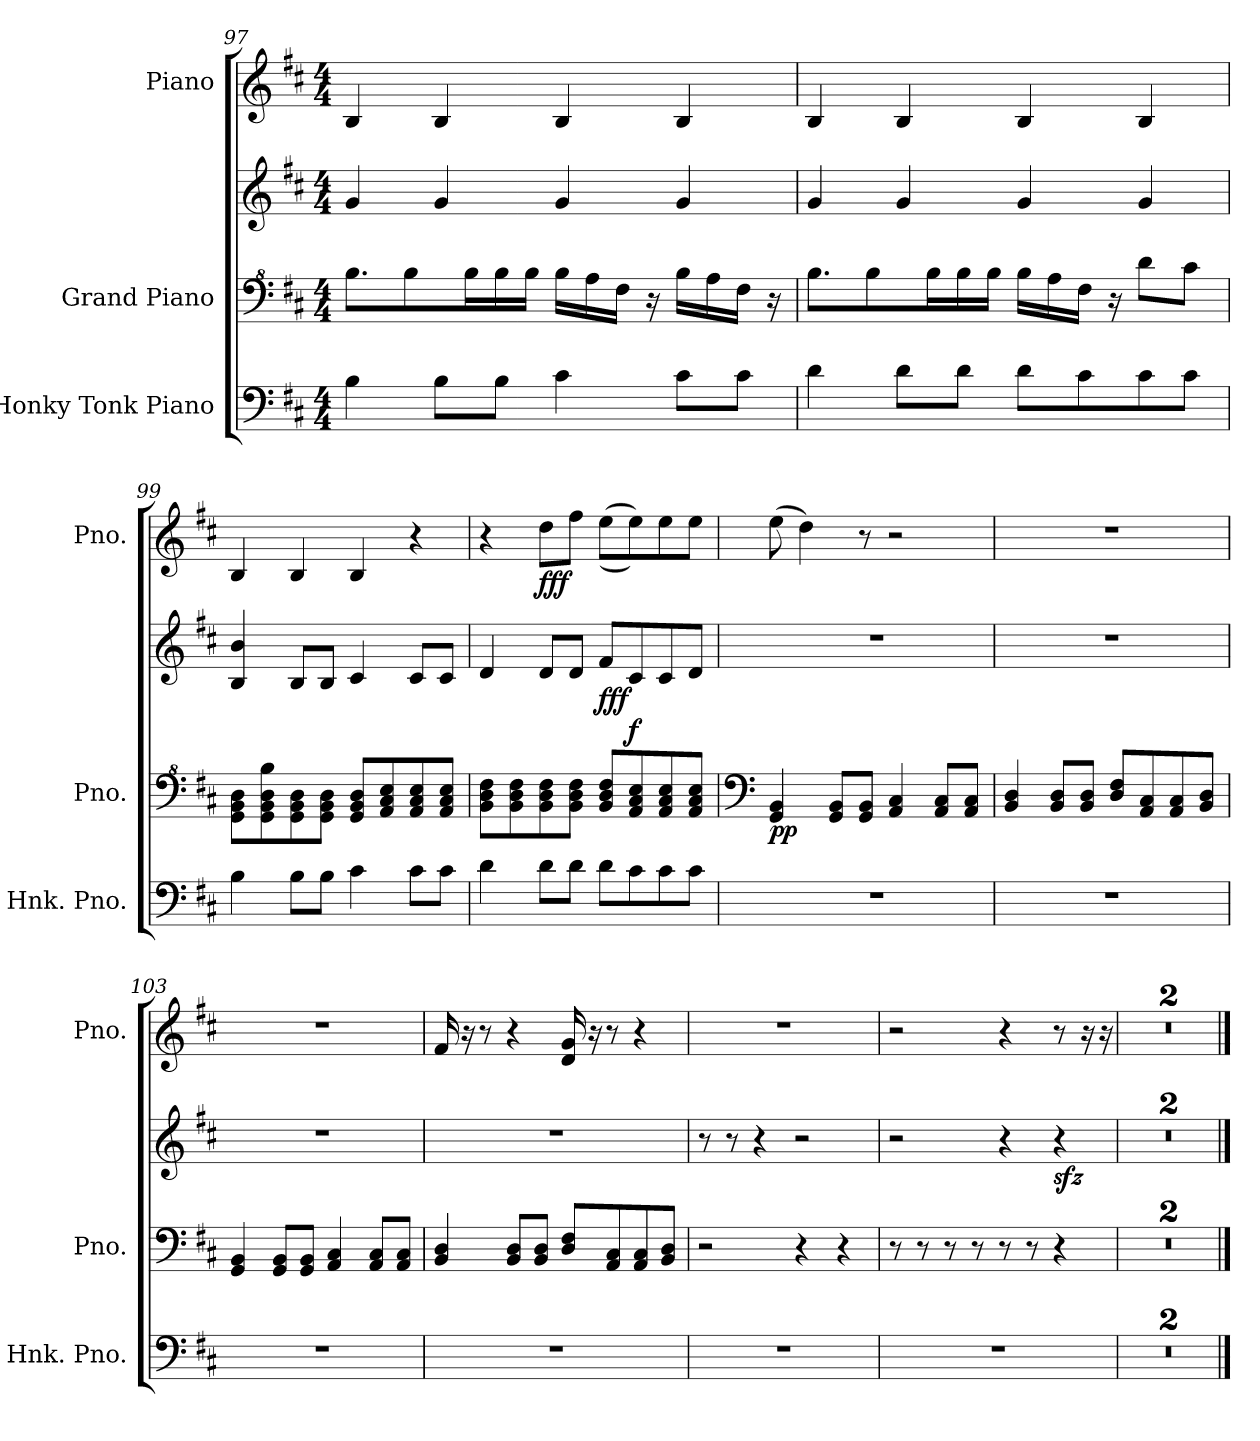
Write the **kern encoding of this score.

**kern	**kern	**kern	**dynam	**kern	**dynam
*part3	*part2	*part2	*part2	*part1	*part1
*staff4	*staff3	*staff2	*staff2/3	*staff1	*staff1
*I"Honky Tonk Piano	*I"Grand Piano	*	*	*I"Piano	*
*I'Hnk. Pno.	*I'Pno.	*	*	*I'Pno.	*
*clefF4	*clefF^4	*clefG2	*	*clefG2	*
*k[f#c#]	*k[f#c#]	*k[f#c#]	*	*k[f#c#]	*
*M4/4	*M4/4	*M4/4	*	*M4/4	*
=97	=97	=97	=97	=97	=97
4B\	8.b\L	4g/	.	4B/	.
.	8b\	.	.	.	.
8B\L	.	4g/	.	4B/	.
.	16b\L	.	.	.	.
8B\J	16b\	.	.	.	.
.	16b\JJ	.	.	.	.
4c#\	16b\LL	4g/	.	4B/	.
.	16a\	.	.	.	.
.	16f#\JJ	.	.	.	.
.	16r	.	.	.	.
8c#\L	16b\LL	4g/	.	4B/	.
.	16a\	.	.	.	.
8c#\J	16f#\JJ	.	.	.	.
.	16r	.	.	.	.
=98	=98	=98	=98	=98	=98
4d\	8.b\L	4g/	.	4B/	.
.	8b\	.	.	.	.
8d\L	.	4g/	.	4B/	.
.	16b\L	.	.	.	.
8d\J	16b\	.	.	.	.
.	16b\JJ	.	.	.	.
8d\L	16b\LL	4g/	.	4B/	.
.	16a\	.	.	.	.
8c#\	16f#\JJ	.	.	.	.
.	16r	.	.	.	.
8c#\	8dd\L	4g/	.	4B/	.
8c#\J	8cc#\J	.	.	.	.
!!LO:LB:g=z
=99	=99	=99	=99	=99	=99
4B\	8G\ 8B\ 8d\L	4B/ 4b/	.	4B/	.
.	8G\ 8B\ 8d\ 8b\	.	.	.	.
8B\L	8G\ 8B\ 8d\	8B/L	.	4B/	.
8B\J	8G\ 8B\ 8d\J	8B/J	.	.	.
4c#\	8G/ 8B/ 8d/L	4c#/	.	4B/	.
.	8A/ 8c#/ 8e/	.	.	.	.
8c#\L	8A/ 8c#/ 8e/	8c#/L	.	4r	.
8c#\J	8A/ 8c#/ 8e/J	8c#/J	.	.	.
=100	=100	=100	=100	=100	=100
4d\	8B\ 8d\ 8f#\L	4d/	.	4r	.
.	8B\ 8d\ 8f#\	.	.	.	.
!	!	!	!	!	!LO:DY:b
8d\L	8B\ 8d\ 8f#\	8d/L	.	8dd\L	fff
8d\J	8B\ 8d\ 8f#\J	8d/J	.	8ff#\J	.
!	!	!	!LO:DY:b	!	!
8d\L	8B/ 8d/ 8f#/L	8f#/L	fff	((8ee\L	.
!	!	!	!LO:DY:b	!	!
8c#\	8A/ 8c#/ 8e/	8c#/	f	8ee\))	.
8c#\	8A/ 8c#/ 8e/	8c#/	.	8ee\	.
8c#\J	8A/ 8c#/ 8e/J	8d/J	.	8ee\J	.
=101	=101	=101	=101	=101	=101
*	*clefF4	*	*	*	*
!	!	!	!LO:DY:b=2	!	!
1r	4GG/ 4BB/	1r	pp	(8ee\	.
.	.	.	.	4dd\)	.
.	8GG/ 8BB/L	.	.	.	.
.	8GG/ 8BB/J	.	.	8r	.
.	4AA/ 4C#/	.	.	2r	.
.	8AA/ 8C#/L	.	.	.	.
.	8AA/ 8C#/J	.	.	.	.
=102	=102	=102	=102	=102	=102
1r	4BB/ 4D/	1r	.	1r	.
.	8BB/ 8D/L	.	.	.	.
.	8BB/ 8D/J	.	.	.	.
.	8D/ 8F#/L	.	.	.	.
.	8AA/ 8C#/	.	.	.	.
.	8AA/ 8C#/	.	.	.	.
.	8BB/ 8D/J	.	.	.	.
!!LO:LB:g=z
=103	=103	=103	=103	=103	=103
1r	4GG/ 4BB/	1r	.	1r	.
.	8GG/ 8BB/L	.	.	.	.
.	8GG/ 8BB/J	.	.	.	.
.	4AA/ 4C#/	.	.	.	.
.	8AA/ 8C#/L	.	.	.	.
.	8AA/ 8C#/J	.	.	.	.
=104	=104	=104	=104	=104	=104
1r	4BB/ 4D/	1r	.	16f#/	.
.	.	.	.	16r	.
.	.	.	.	8r	.
.	8BB/ 8D/L	.	.	4r	.
.	8BB/ 8D/J	.	.	.	.
.	8D/ 8F#/L	.	.	16d/ 16g/	.
.	.	.	.	16r	.
.	8AA/ 8C#/	.	.	8r	.
.	8AA/ 8C#/	.	.	4r	.
.	8BB/ 8D/J	.	.	.	.
=105	=105	=105	=105	=105	=105
1r	2r	8r	.	1r	.
.	.	8r	.	.	.
.	.	4r	.	.	.
.	4r	2r	.	.	.
.	4r	.	.	.	.
=106	=106	=106	=106	=106	=106
1r	8r	2r	.	2r	.
.	8r	.	.	.	.
.	8r	.	.	.	.
.	8r	.	.	.	.
.	8r	4r	.	4r	.
.	8r	.	.	.	.
*	*	*15ma	*	*	*
!	!	!	!LO:DY:b	!	!
.	4r	4r	sfz	8r	.
.	.	.	.	16r	.
.	.	.	.	16r	.
=107	=107	=107	=107	=107	=107
*	*	*X15ma	*	*	*
1r	1r	1r	.	1r	.
=108	=108	=108	=108	=108	=108
1r	1r	1r	.	1r	.
==	==	==	==	==	==
*-	*-	*-	*-	*-	*-
